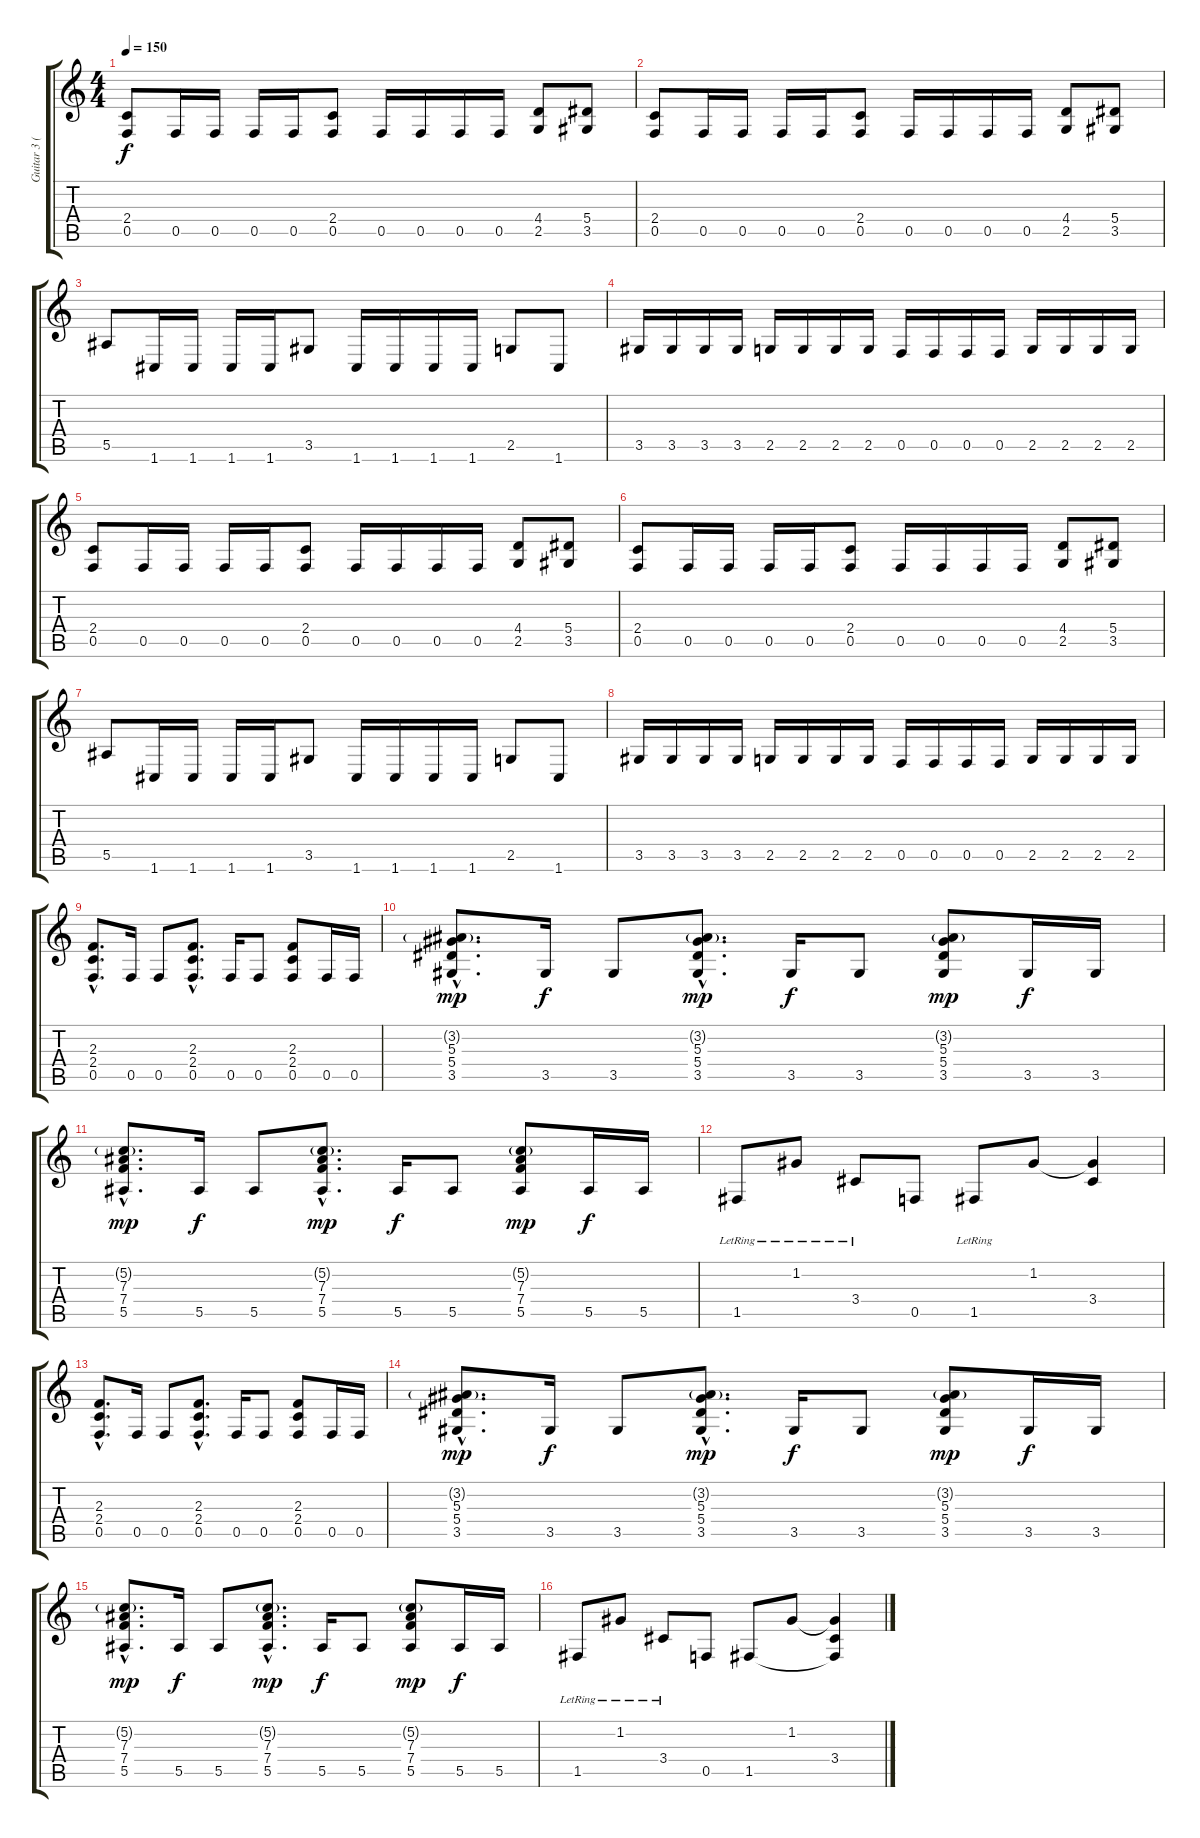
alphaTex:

\track ("Guitar 3 (Rhytm)" "Guitar 3 (") {instrument distortionguitar}
\staff {score tabs}
\tuning (C4 G3 Eb3 Bb2 F2 C2) {hide}
\ts (4 4)
\tempo 150
\clef g2
\ks c
(2.4 0.5).8{dy f balance 2 instrument distortionguitar} 0.5.16 0.5.16 0.5.16 0.5.16 (2.4 0.5).8 0.5.16 0.5.16 0.5.16 0.5.16 (4.4 2.5).8 (5.4 3.5).8 |
(2.4 0.5).8 0.5.16 0.5.16 0.5.16 0.5.16 (2.4 0.5).8 0.5.16 0.5.16 0.5.16 0.5.16 (4.4 2.5).8 (5.4 3.5).8 |
5.5.8 1.6.16 1.6.16 1.6.16 1.6.16 3.5.8 1.6.16 1.6.16 1.6.16 1.6.16 2.5.8 1.6.8 |
3.5.16 3.5.16 3.5.16 3.5.16 2.5.16 2.5.16 2.5.16 2.5.16 0.5.16 0.5.16 0.5.16 0.5.16 2.5.16 2.5.16 2.5.16 2.5.16 |
(2.4 0.5).8 0.5.16 0.5.16 0.5.16 0.5.16 (2.4 0.5).8 0.5.16 0.5.16 0.5.16 0.5.16 (4.4 2.5).8 (5.4 3.5).8 |
(2.4 0.5).8 0.5.16 0.5.16 0.5.16 0.5.16 (2.4 0.5).8 0.5.16 0.5.16 0.5.16 0.5.16 (4.4 2.5).8 (5.4 3.5).8 |
5.5.8 1.6.16 1.6.16 1.6.16 1.6.16 3.5.8 1.6.16 1.6.16 1.6.16 1.6.16 2.5.8 1.6.8 |
3.5.16 3.5.16 3.5.16 3.5.16 2.5.16 2.5.16 2.5.16 2.5.16 0.5.16 0.5.16 0.5.16 0.5.16 2.5.16 2.5.16 2.5.16 2.5.16 |
(2.3{hac} 2.4{hac} 0.5{hac}).8{d balance 8} 0.5.16 0.5.8 (2.3{hac} 2.4{hac} 0.5{hac}).8{d} 0.5.16 0.5.8 (2.3 2.4 0.5).8 0.5.16 0.5.16 |
(3.2{g hac} 5.3{hac} 5.4{hac} 3.5{hac}).8{d dy mp} 3.5.16{dy f} 3.5.8 (3.2{g hac} 5.3{hac} 5.4{hac} 3.5{hac}).8{d dy mp} 3.5.16{dy f} 3.5.8 (3.2{g} 5.3 5.4 3.5).8{dy mp} 3.5.16{dy f} 3.5.16 |
(5.2{g hac} 7.3{hac} 7.4{hac} 5.5{hac}).8{d dy mp} 5.5.16{dy f} 5.5.8 (5.2{g hac} 7.3{hac} 7.4{hac} 5.5{hac}).8{d dy mp} 5.5.16{dy f} 5.5.8 (5.2{g} 7.3 7.4 5.5).8{dy mp} 5.5.16{dy f} 5.5.16 |
1.5{lr}.8 1.2{lr}.8 3.4{lr}.8 0.5.8 1.5{lr}.8 1.2.8 (1.2{t} 3.4).4 |
(2.3{hac} 2.4{hac} 0.5{hac}).8{d} 0.5.16 0.5.8 (2.3{hac} 2.4{hac} 0.5{hac}).8{d} 0.5.16 0.5.8 (2.3 2.4 0.5).8 0.5.16 0.5.16 |
(3.2{g hac} 5.3{hac} 5.4{hac} 3.5{hac}).8{d dy mp} 3.5.16{dy f} 3.5.8 (3.2{g hac} 5.3{hac} 5.4{hac} 3.5{hac}).8{d dy mp} 3.5.16{dy f} 3.5.8 (3.2{g} 5.3 5.4 3.5).8{dy mp} 3.5.16{dy f} 3.5.16 |
(5.2{g hac} 7.3{hac} 7.4{hac} 5.5{hac}).8{d dy mp} 5.5.16{dy f} 5.5.8 (5.2{g hac} 7.3{hac} 7.4{hac} 5.5{hac}).8{d dy mp} 5.5.16{dy f} 5.5.8 (5.2{g} 7.3 7.4 5.5).8{dy mp} 5.5.16{dy f} 5.5.16 |
1.5{lr}.8 1.2{lr}.8 3.4{lr}.8 0.5.8 1.5.8 1.2.8 (1.2{t} 3.4 1.5{t}).4
